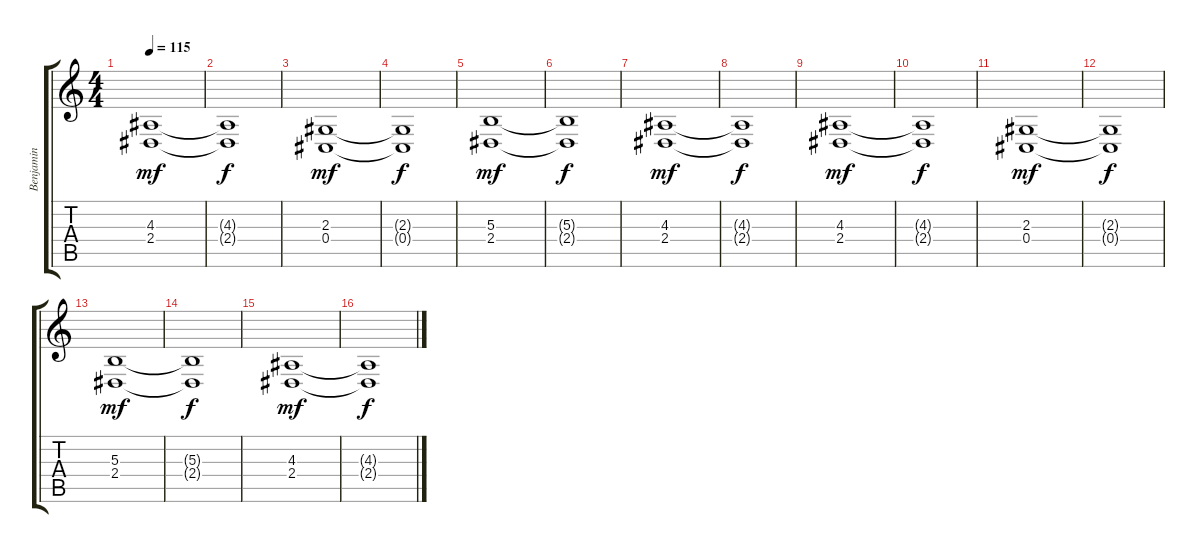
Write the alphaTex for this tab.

\track ("Benjamin" "Benjamin") {instrument stringensemble2}
\staff {score tabs}
\tuning (Eb4 Bb3 Gb3 Db3 Ab2 Eb2) {hide}
\ts (4 4)
\tempo 115
\clef g2
\ks c
(4.3 2.4).1{dy mf volume 12 balance 9 instrument stringensemble1} |
(4.3{t} 2.4{t}).1{dy f} |
(2.3 0.4).1{dy mf} |
(2.3{t} 0.4{t}).1{dy f} |
(5.3 2.4).1{dy mf} |
(5.3{t} 2.4{t}).1{dy f} |
(4.3 2.4).1{dy mf} |
(4.3{t} 2.4{t}).1{dy f} |
(4.3 2.4).1{dy mf} |
(4.3{t} 2.4{t}).1{dy f} |
(2.3 0.4).1{dy mf} |
(2.3{t} 0.4{t}).1{dy f} |
(5.3 2.4).1{dy mf} |
(5.3{t} 2.4{t}).1{dy f} |
(4.3 2.4).1{dy mf} |
(4.3{t} 2.4{t}).1{dy f}
